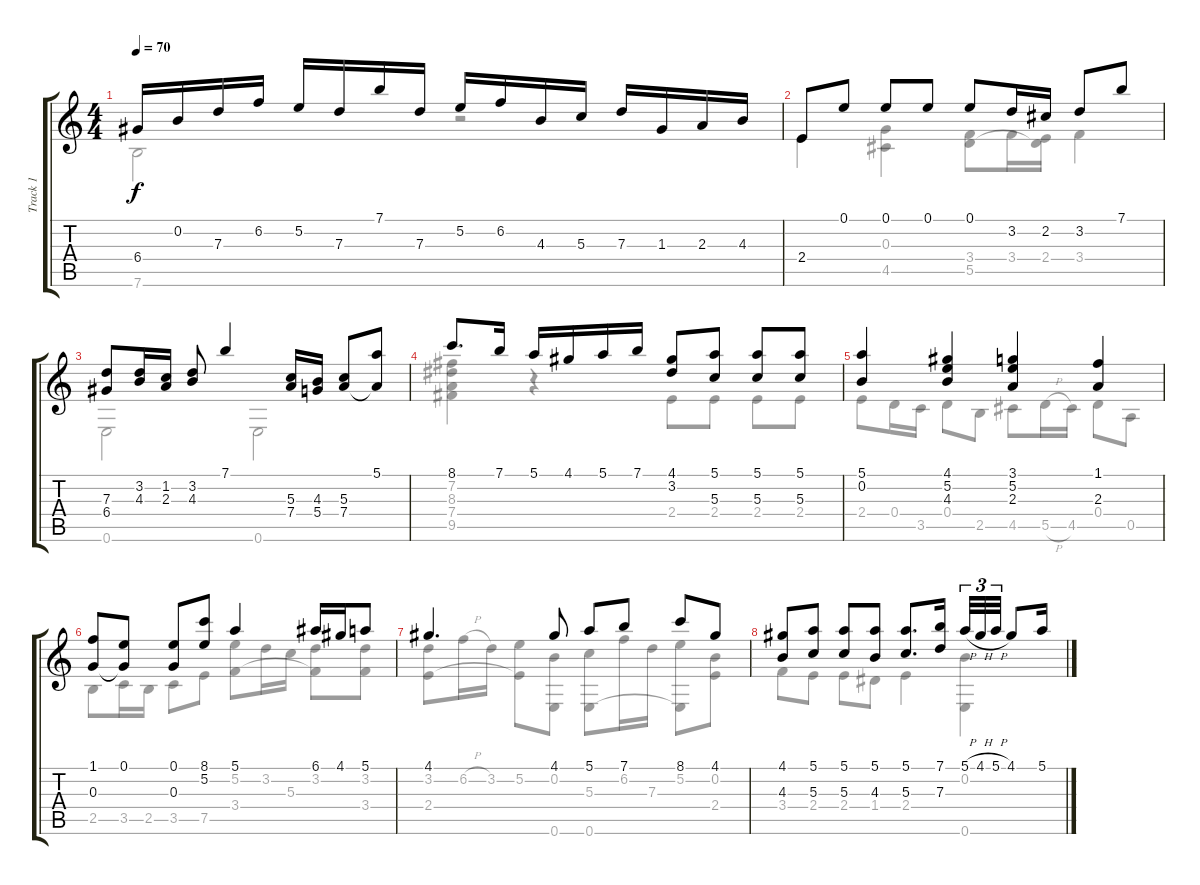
\track ("Track 1" "Track 1") {instrument acousticguitarnylon}
\staff {score tabs}
\tuning (E4 B3 G3 D3 A2 E2) {hide}
\voice
\ts (4 4)
\tempo 70
\clef g2
\ks c
6.4.16{dy f} 0.2.16 7.3.16 6.2.16 5.2.16 7.3.16 7.1.16 7.3.16 5.2.16 6.2.16 4.3.16 5.3.16 7.3.16 1.3.16 2.3.16 4.3.16 |
2.4.8 0.1.8 0.1.8 0.1.8 0.1.8 3.2.16 2.2.16 3.2.8 7.1.8 |
(7.3 6.4).8 (3.2 4.3).16 (1.2 2.3).16 (3.2 4.3).8 7.1.4 (5.3 7.4).16 (4.3 5.4).16 (5.3 7.4).8 (5.1 7.4{t}).8 |
8.1.8{d} 7.1.16 5.1.16 4.1.16 5.1.16 7.1.16 (4.1 3.2).8 (5.1 5.3).8 (5.1 5.3).8 (5.1 5.3).8 |
(5.1 0.2).4 (4.1 5.2 4.3).4 (3.1 5.2 2.3).4 (1.1 2.3).4 |
(1.1 0.3).8 (0.1 0.3{t}).8 (0.1 0.3).8 (8.1 5.2).8 5.1.4 6.1.16 4.1.16 5.1.8 |
4.1.4{d} 4.1.8 5.1.8 7.1.8 8.1.8 4.1.8 |
(4.1 4.3).8 (5.1 5.3).8 (5.1 5.3).8 (5.1 4.3).8 (5.1 5.3).8{d} (7.1 7.3).16 5.1{h}.32{tu (3 2)} 4.1{h}.32{tu (3 2)} 5.1{h}.32{tu (3 2)} 4.1.8 5.1.16
\voice
\clef g2
\ottava regular
\simile none
\ks c
7.6.2{dy f} r.2 |
2.4.4 (0.3 4.5).4 (3.4 5.5).8 3.4.16 (2.4 5.5{t}).16 3.4.4 |
0.6.2 0.6.2 |
(7.2 8.3 7.4 9.5).4 r.4 2.4.8 2.4.8 2.4.8 2.4.8 |
2.4.8 0.4.16 3.5.16 0.4.8 2.5.8 4.5.8 5.5{h}.16 4.5.16 0.4.8 0.5.8 |
2.5.8 3.5.16 2.5.16 3.5.8 7.5.8 (5.2 3.4).8 3.2.16 5.3.16 (3.2 3.4{t}).8 (3.2 3.4).8 |
(3.2 2.4).8 6.2{h}.16 3.2.16 (5.2 2.4{t}).8 (0.2 0.6).8 (5.3 0.6).8 6.2.16 7.3.16 (5.2 0.6{t}).8 (0.2 2.4).8 |
3.4.8 2.4.8 2.4.8 1.4.8 2.4.4 (0.2 0.6).4
